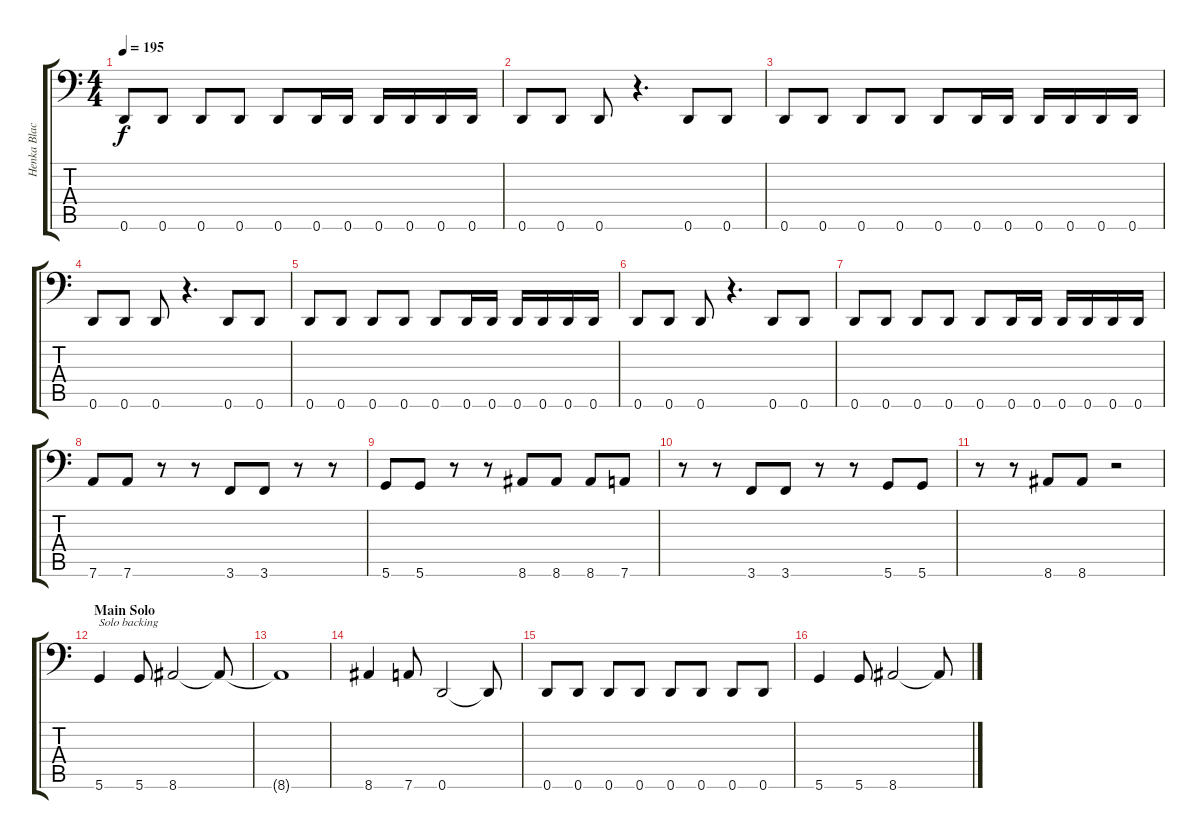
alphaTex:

\track ("Henka Blacksmith" "Henka Blac") {instrument electricbasspick}
\staff {score tabs}
\tuning (D3 A2 F2 C2 G1 D1) {hide}
\ts (4 4)
\tempo 195
\clef f4
\ks c
0.6.8{dy f} 0.6.8 0.6.8 0.6.8 0.6.8 0.6.16 0.6.16 0.6.16 0.6.16 0.6.16 0.6.16 |
0.6.8 0.6.8 0.6.8 r.4{d} 0.6.8 0.6.8 |
0.6.8 0.6.8 0.6.8 0.6.8 0.6.8 0.6.16 0.6.16 0.6.16 0.6.16 0.6.16 0.6.16 |
0.6.8 0.6.8 0.6.8 r.4{d} 0.6.8 0.6.8 |
0.6.8 0.6.8 0.6.8 0.6.8 0.6.8 0.6.16 0.6.16 0.6.16 0.6.16 0.6.16 0.6.16 |
0.6.8 0.6.8 0.6.8 r.4{d} 0.6.8 0.6.8 |
0.6.8 0.6.8 0.6.8 0.6.8 0.6.8 0.6.16 0.6.16 0.6.16 0.6.16 0.6.16 0.6.16 |
7.6.8 7.6.8 r.8 r.8 3.6.8 3.6.8 r.8 r.8 |
5.6.8 5.6.8 r.8 r.8 8.6.8 8.6.8 8.6.8 7.6.8 |
r.8 r.8 3.6.8 3.6.8 r.8 r.8 5.6.8 5.6.8 |
r.8 r.8 8.6.8 8.6.8 r.2 |
\section ("" "Main Solo")
5.6.4{txt "Solo backing"} 5.6.8 8.6.2 8.6{t}.8 |
8.6{t}.1 |
8.6.4 7.6.8 0.6.2 0.6{t}.8 |
0.6.8 0.6.8 0.6.8 0.6.8 0.6.8 0.6.8 0.6.8 0.6.8 |
5.6.4 5.6.8 8.6.2 8.6{t}.8
